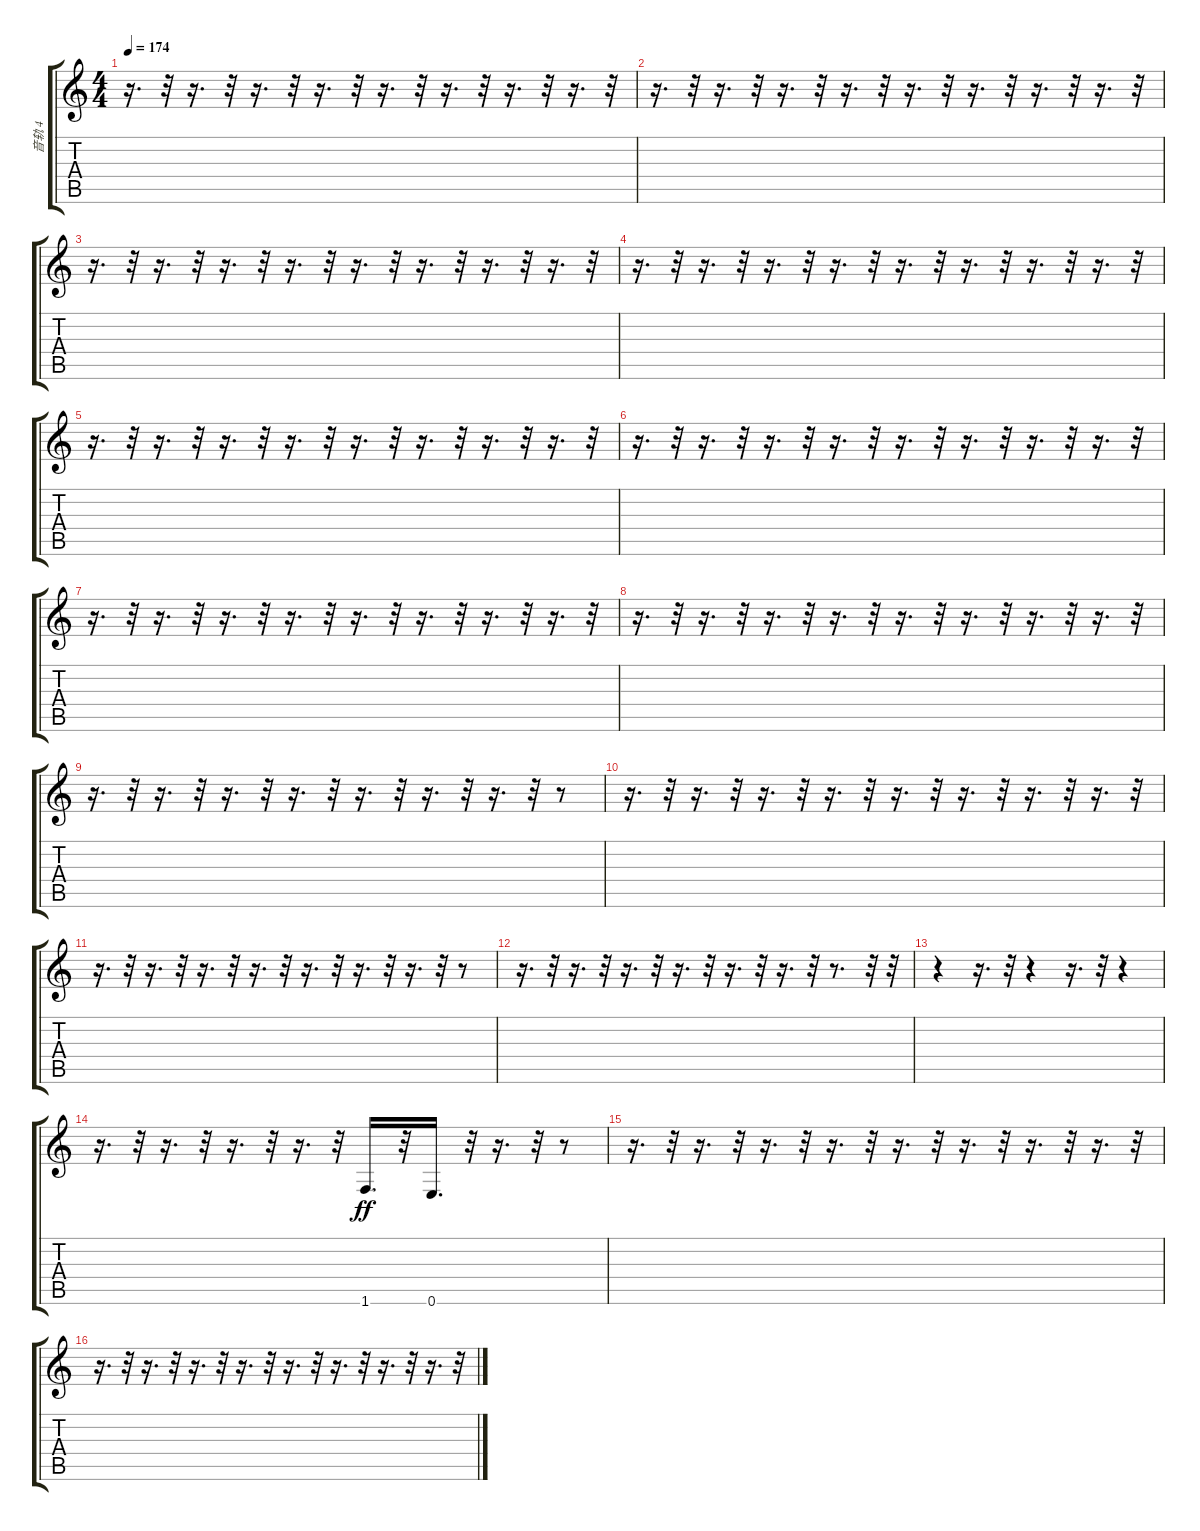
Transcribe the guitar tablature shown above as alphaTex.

\track ("音轨 4" "音轨 4") {instrument electricbassfinger}
\staff {score tabs}
\tuning (E4 B3 G3 D3 A2 E2) {hide}
\ts (4 4)
\tempo 174
\clef g2
\ks c
r.16{d dy ff} r.32 r.16{d} r.32 r.16{d} r.32 r.16{d} r.32 r.16{d} r.32 r.16{d} r.32 r.16{d} r.32 r.16{d} r.32 |
r.16{d} r.32 r.16{d} r.32 r.16{d} r.32 r.16{d} r.32 r.16{d} r.32 r.16{d} r.32 r.16{d} r.32 r.16{d} r.32 |
r.16{d} r.32 r.16{d} r.32 r.16{d} r.32 r.16{d} r.32 r.16{d} r.32 r.16{d} r.32 r.16{d} r.32 r.16{d} r.32 |
r.16{d} r.32 r.16{d} r.32 r.16{d} r.32 r.16{d} r.32 r.16{d} r.32 r.16{d} r.32 r.16{d} r.32 r.16{d} r.32 |
r.16{d} r.32 r.16{d} r.32 r.16{d} r.32 r.16{d} r.32 r.16{d} r.32 r.16{d} r.32 r.16{d} r.32 r.16{d} r.32 |
r.16{d} r.32 r.16{d} r.32 r.16{d} r.32 r.16{d} r.32 r.16{d} r.32 r.16{d} r.32 r.16{d} r.32 r.16{d} r.32 |
r.16{d} r.32 r.16{d} r.32 r.16{d} r.32 r.16{d} r.32 r.16{d} r.32 r.16{d} r.32 r.16{d} r.32 r.16{d} r.32 |
r.16{d} r.32 r.16{d} r.32 r.16{d} r.32 r.16{d} r.32 r.16{d} r.32 r.16{d} r.32 r.16{d} r.32 r.16{d} r.32 |
r.16{d} r.32 r.16{d} r.32 r.16{d} r.32 r.16{d} r.32 r.16{d} r.32 r.16{d} r.32 r.16{d} r.32 r.8 |
r.16{d} r.32 r.16{d} r.32 r.16{d} r.32 r.16{d} r.32 r.16{d} r.32 r.16{d} r.32 r.16{d} r.32 r.16{d} r.32 |
r.16{d} r.32 r.16{d} r.32 r.16{d} r.32 r.16{d} r.32 r.16{d} r.32 r.16{d} r.32 r.16{d} r.32 r.8 |
r.16{d} r.32 r.16{d} r.32 r.16{d} r.32 r.16{d} r.32 r.16{d} r.32 r.16{d} r.32 r.8{d} r.32 r.32 |
r.4 r.16{d} r.32 r.4 r.16{d} r.32 r.4 |
r.16{d} r.32 r.16{d} r.32 r.16{d} r.32 r.16{d} r.32 1.6.16{d} r.32 0.6.16{d} r.32 r.16{d} r.32 r.8 |
r.16{d} r.32 r.16{d} r.32 r.16{d} r.32 r.16{d} r.32 r.16{d} r.32 r.16{d} r.32 r.16{d} r.32 r.16{d} r.32 |
r.16{d} r.32 r.16{d} r.32 r.16{d} r.32 r.16{d} r.32 r.16{d} r.32 r.16{d} r.32 r.16{d} r.32 r.16{d} r.32
